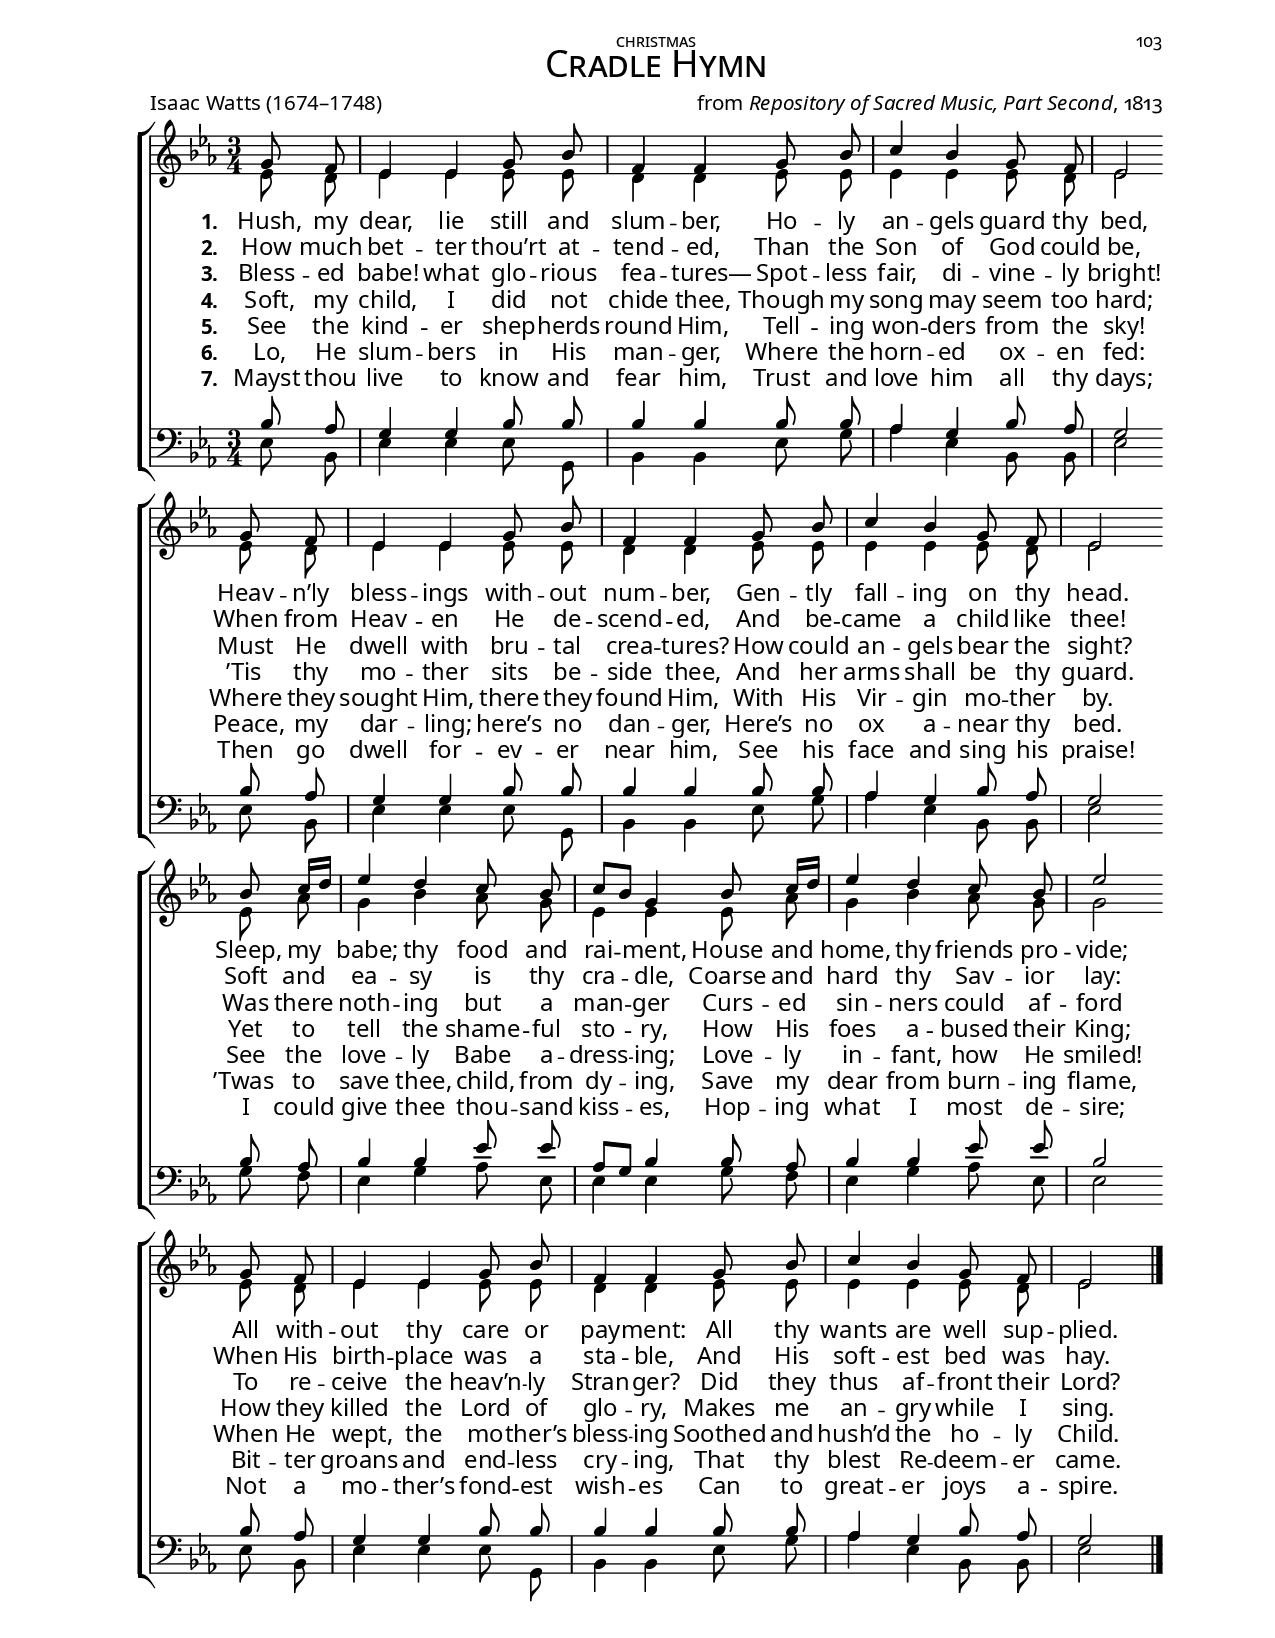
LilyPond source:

\version "2.14.2"
\include "util.ly"
\header {
  title = \markup{\override #'(font-name . "Garamond Premr Pro Smbd Subh"){ \abs-fontsize #18 \smallCapsOldStyle"Cradle Hymn"}}
  poet = "Isaac Watts (1674–1748)"
  composer = \markup\oldStyleNum\concat{"from " \italic"Repository of Sacred Music, Part Second" ", 1813"}
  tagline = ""
}
\paper {
  %print-all-headers = ##f
  paper-height = 11\in
  paper-width = 8.5\in
  indent = 0\in
  %system-system-spacing = #'((basic-distance . 10) (padding . 0))
  system-system-spacing =
    #'((basic-distance . 0)
       (minimum-distance . 0)
       (padding . -3)
       (stretchability . 100))
  top-markup-spacing =
    #'((basic-distance . 0)
       (minimum-distance . 0)
       (padding . 0)
       (stretchability . 0))
  ragged-last-bottom = ##f
  ragged-bottom = ##f
  two-sided = ##t
  inner-margin = 1\in
  outer-margin = 0.75\in
  top-margin = 0.26\in
  bottom-margin = 0.25\in
  first-page-number = #103
  print-first-page-number = ##t
  headerLine = \markup{ \smallCapsOldStyle"christmas"}
  oddHeaderMarkup = \markup\fill-line{
     \abs-fontsize #8.5
     \combine 
        \fill-line{"" \on-the-fly #print-page-number-check-first
        \oldStylePageNum""
        }
        \fill-line{\headerLine}
  }
  evenHeaderMarkup = \markup {
     \abs-fontsize #8.5
     \combine
        \on-the-fly #print-page-number-check-first
        \oldStylePageNum""
        \fill-line{\headerLine}
  }
}
#(set-global-staff-size 18) \paper{ #(define fonts (make-pango-font-tree "Garamond Premr Pro" "Garamond Premr Pro" "Garamond Premr Pro" (/ 18 20))) }
global = {
  \key d \major
  \time 3/4
  \dynamicUp
  %\set crescendoSpanner = #'dashed-line
  %\set midiInstrument = "recorder"
  \autoBeamOff
  \override DynamicTextSpanner #'style = #'none
}

sopMusic = \relative c' {
	\partial 4
  \repeat unfold 2 {
    fis8 e |
    d4 d fis8 a |
    e4 e fis8 a |
    b4 a fis8 e |
    d2 \bar""
  }
  
  a'8 b16[ cis] |
  d4 cis b8 a |
  b[ a] fis4 a8 b16[ cis] |
  d4 cis b8 a |
  d2 \bar ""

  fis,8 e |
  d4 d fis8 a |
  e4 e fis8 a |
  b4 a fis8 e |
  d2 \bar""
  
  \bar "|."
}
sopWords = \lyricmode {
  \set stanza = #"1. "
	Hush, my dear, lie still and slum -- ber,
    Ho -- ly an -- gels guard thy bed,
  Heav -- n’ly bless -- ings with -- out num -- ber,
    Gen -- tly fall -- ing on thy head.

  Sleep, my babe; thy food and rai -- ment,
    House and home, thy friends pro -- vide;	 
  All with -- out thy care or pay -- ment:	 
    All thy wants are well sup -- plied.
}

sopWordsII = \lyricmode {
  \set stanza = #"2. "
  How much bet -- ter thou’rt at -- tend -- ed,
    Than the Son of God could be,
  When from Heav -- en He de -- scend -- ed,
    And be -- came a child like thee!
    
  Soft and ea -- sy is thy cra -- dle,
    Coarse and hard thy Sav -- ior lay:
  When His birth -- place was a sta -- ble,
    And His soft -- est bed was hay.
}

sopWordsIII = \lyricmode { 
  \set stanza = "3. "
  Bless -- ed babe! what glo -- rious fea -- tures—	 
    Spot -- less fair, di -- vine -- ly bright!	 
  Must He dwell with bru -- tal crea -- tures?	 
    How could an -- gels bear the sight?
  
  Was there noth -- ing but a man -- ger
    Curs -- ed sin -- ners could af -- ford
  To re -- ceive the heav’n -- ly Stran -- ger?
    Did they thus af -- front their Lord?
}

sopWordsIV = \lyricmode {
  \set stanza = #"4. "
  Soft, my child, I did not chide thee,
    Though my song may seem too hard;
  ’Tis thy mo -- ther sits be -- side thee,
    And her arms shall be thy guard.
 
  Yet to tell the shame -- ful sto -- ry,
    How His foes a -- bused their King;
  How they killed the Lord of glo -- ry,
    Makes me an -- gry while I sing.
}

sopWordsV = \lyricmode {
  \set stanza = #"5. "
  See the kind -- er shep -- herds round Him,	 
    Tell -- ing won -- ders from the sky!	 
  Where they sought Him, there they found Him,
    With His Vir -- gin mo -- ther by.	 

  See the love -- ly Babe a -- dress -- ing;	 
    Love -- ly in -- fant, how He smiled!	 
  When He wept, the mo -- ther’s bless -- ing	 
    Soothed and hush’d the ho -- ly Child.
}

sopWordsVI = \lyricmode {
  \set stanza = #"6. "
  Lo, He slum -- bers in His man -- ger,
    Where the horn -- ed ox -- en fed:
  Peace, my dar -- ling; here’s no dan -- ger,
    Here’s no ox a -- near thy bed.

  ’Twas to save thee, child, from dy -- ing,
    Save my dear from burn -- ing flame,
  Bit -- ter groans and end -- less cry -- ing,
    That thy blest Re -- deem -- er came.
}

sopWordsVII = \lyricmode {
  \set stanza = #"7. "
  Mayst thou live to know and fear him,	
    Trust and love him all thy days;
  Then go dwell for -- ev -- er near him,	
    See his face and sing his praise!	
   
  I could give thee thou -- sand kiss -- es,	
    Hop -- ing what I most de -- sire;	
  Not a mo -- ther’s fond -- est wish -- es
    Can to great -- er joys a -- spire.
}

altoMusic = \relative c' {
  \partial 4
  \repeat unfold 2 {
    d8 cis |
    d4 d d8 d |
    cis4 cis d8 d |
    d4 d d8 cis |
    d2 \bar""
  }
  
  d8 g |
  fis4 a g8 fis |
  d4 d d8 g |
  fis4 a g8 fis |
  fis2 \bar""
  
  d8 cis |
  d4 d d8 d |
  cis4 cis d8 d |
  d4 d d8 cis |
  d2
  
  \bar "|."
}
altoWords = \lyricmode {
}
altoWordsII = \lyricmode {
%\markup\italic
  \set stanza = #"2. "
}
altoWordsIII = \lyricmode {
  \set stanza = #"3. "
}
altoWordsIV = \lyricmode {
  \set stanza = #"4. "
}
altoWordsV = \lyricmode {
  \set stanza = #"5. "
  \set ignoreMelismata = ##t
}
altoWordsVI = \lyricmode {
  \set stanza = #"6. "
  \set ignoreMelismata = ##t
}
tenorMusic = \relative c' {
  \partial 4
  \repeat unfold 2 {
    a8 g |
    fis4 fis a8 a |
    a4 a a8 a |
    g4 fis a8 g |
    fis2 \bar""
  }
  
  a8 g |
  a4 a d8 d |
  g,8[ fis] a4 a8 g |
  a4 a d8 d |
  a2 \bar""
  
  a8 g |
  fis4 fis a8 a |
  a4 a a8 a |
  g4 fis a8 g |
  fis2
  
  \bar "|."
}

tenorWords = \lyricmode {
}

tenorWordsII = \lyricmode {
}

tenorWordsIII = \lyricmode {
}

bassMusic = \relative c' {
  \partial 4
  \repeat unfold 2 {
    d,8 a |
    d4 d d8 fis, |
    a4 a d8 fis |
    g4 d a8 a |
    d2 \bar""
  }
  
  fis8 e |
  d4 fis g8 d |
  d4 d fis8 e |
  d4 fis g8 d |
  d2 \bar""
  
  d8 a |
  d4 d d8 fis, |
  a4 a d8 fis |
  g4 d a8 a |
  d2
  
  \bar "|."
}
bassWords = \lyricmode {
}

pianoRH = \relative c' {
}
pianoLH = \relative c' {
}

\score {
<<
   \new ChoirStaff <<
    \new Staff = women <<
      \new Voice = "sopranos" \transpose d ees{ \voiceOne << \global \sopMusic >> }
      \new Voice = "altos" \transpose d ees{ \voiceTwo << \global \altoMusic >> }
    >>
    \new Lyrics = "altos"  \lyricsto "altos" \sopWords
    \new Lyrics = "altosII"  \lyricsto "altos" \sopWordsII
    \new Lyrics = "altosIII"  \lyricsto "altos" \sopWordsIII
    \new Lyrics = "altosIV"  \lyricsto "altos" \sopWordsIV
    \new Lyrics = "altosV"  \lyricsto "altos" \sopWordsV
    \new Lyrics = "altosVI"  \lyricsto "altos" \sopWordsVI
    \new Lyrics = "altosVII"  \lyricsto "altos" \sopWordsVII
   \new Staff = men <<
      \clef bass
      \new Voice = "tenors" \transpose d ees{ \voiceOne << \global \tenorMusic >> }
      \new Voice = "basses" \transpose d ees{ \voiceTwo << \global \bassMusic >> }
    >>
    \new Lyrics \with { alignAboveContext = #"tenors" } \lyricsto "tenors" \tenorWordsIII
    \new Lyrics \with { alignAboveContext = #"tenors" } \lyricsto "tenors" \tenorWordsII
    \new Lyrics \with { alignAboveContext = #"tenors" } \lyricsto "tenors" \tenorWords
  >>
%    \new PianoStaff << \new Staff { \new Voice { \pianoRH } } \new Staff { \clef "bass" \pianoLH } >>
  >>
  \layout {
    \context {
      \Lyrics
      \override LyricText #'font-size = #1.3
      \override VerticalAxisGroup #'staff-affinity = #0
    }
    \context {
      \Score
      \override SpacingSpanner #'base-shortest-duration = #(ly:make-moment 1 8)
      \override SpacingSpanner #'common-shortest-duration = #(ly:make-moment 1 4)
    }
    \context {
      % Remove all empty staves
      \Staff \RemoveEmptyStaves \override VerticalAxisGroup #'remove-first = ##t
      
      \override VerticalAxisGroup #'staff-staff-spacing =
      #'((basic-distance . 0)
         (minimum-distance . 0)
         (padding . -1)
         (stretchability . 2))
    }
    \context {
      \Lyrics
      \override LyricText #'X-offset = #center-on-word
    }
  }
  \midi {
    \tempo 4 = 90
    \set Staff.midiInstrument = "flute"
    \context {
      \Voice
      \remove "Dynamic_performer"
    }
  }
}
